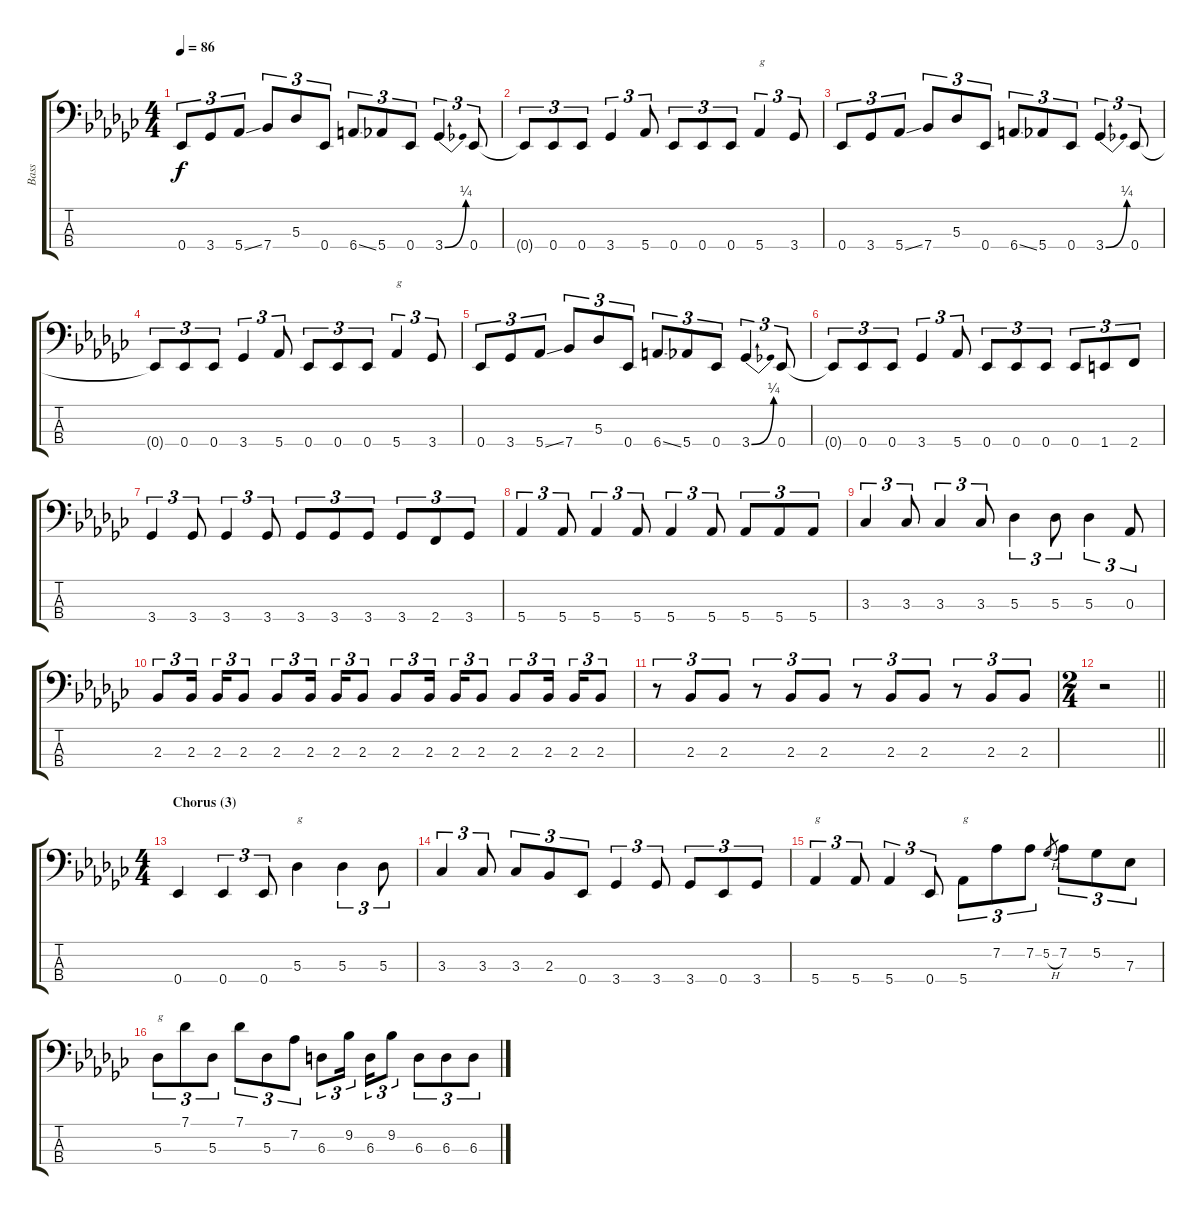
\track ("Bass" "Bass") {instrument electricbassfinger}
\staff {score tabs}
\tuning (Gb2 Db2 Ab1 Eb1) {hide}
\ts (4 4)
\tempo 86
\clef f4
\ks ebminor
0.4.8{tu (3 2) dy f} 3.4.8{tu (3 2)} 5.4{ss}.8{tu (3 2)} 7.4.8{tu (3 2)} 5.3.8{tu (3 2)} 0.4.8{tu (3 2)} 6.4{ss}.8{tu (3 2)} 5.4.8{tu (3 2)} 0.4.8{tu (3 2)} 3.4{be (bend 0 0 60 1)}.4{tu (3 2)} 0.4.8{tu (3 2)} |
0.4{t}.8{tu (3 2)} 0.4.8{tu (3 2)} 0.4.8{tu (3 2)} 3.4.4{tu (3 2)} 5.4.8{tu (3 2)} 0.4.8{tu (3 2)} 0.4.8{tu (3 2)} 0.4.8{tu (3 2)} 5.4.4{tu (3 2) txt "g"} 3.4.8{tu (3 2)} |
0.4.8{tu (3 2)} 3.4.8{tu (3 2)} 5.4{ss}.8{tu (3 2)} 7.4.8{tu (3 2)} 5.3.8{tu (3 2)} 0.4.8{tu (3 2)} 6.4{ss}.8{tu (3 2)} 5.4.8{tu (3 2)} 0.4.8{tu (3 2)} 3.4{be (bend 0 0 60 1)}.4{tu (3 2)} 0.4.8{tu (3 2)} |
0.4{t}.8{tu (3 2)} 0.4.8{tu (3 2)} 0.4.8{tu (3 2)} 3.4.4{tu (3 2)} 5.4.8{tu (3 2)} 0.4.8{tu (3 2)} 0.4.8{tu (3 2)} 0.4.8{tu (3 2)} 5.4.4{tu (3 2) txt "g"} 3.4.8{tu (3 2)} |
0.4.8{tu (3 2)} 3.4.8{tu (3 2)} 5.4{ss}.8{tu (3 2)} 7.4.8{tu (3 2)} 5.3.8{tu (3 2)} 0.4.8{tu (3 2)} 6.4{ss}.8{tu (3 2)} 5.4.8{tu (3 2)} 0.4.8{tu (3 2)} 3.4{be (bend 0 0 60 1)}.4{tu (3 2)} 0.4.8{tu (3 2)} |
0.4{t}.8{tu (3 2)} 0.4.8{tu (3 2)} 0.4.8{tu (3 2)} 3.4.4{tu (3 2)} 5.4.8{tu (3 2)} 0.4.8{tu (3 2)} 0.4.8{tu (3 2)} 0.4.8{tu (3 2)} 0.4.8{tu (3 2)} 1.4.8{tu (3 2)} 2.4.8{tu (3 2)} |
3.4.4{tu (3 2)} 3.4.8{tu (3 2)} 3.4.4{tu (3 2)} 3.4.8{tu (3 2)} 3.4.8{tu (3 2)} 3.4.8{tu (3 2)} 3.4.8{tu (3 2)} 3.4.8{tu (3 2)} 2.4.8{tu (3 2)} 3.4.8{tu (3 2)} |
5.4.4{tu (3 2)} 5.4.8{tu (3 2)} 5.4.4{tu (3 2)} 5.4.8{tu (3 2)} 5.4.4{tu (3 2)} 5.4.8{tu (3 2)} 5.4.8{tu (3 2)} 5.4.8{tu (3 2)} 5.4.8{tu (3 2)} |
3.3.4{tu (3 2)} 3.3.8{tu (3 2)} 3.3.4{tu (3 2)} 3.3.8{tu (3 2)} 5.3.4{tu (3 2)} 5.3.8{tu (3 2)} 5.3.4{tu (3 2)} 0.3.8{tu (3 2)} |
2.3.8{tu (3 2)} 2.3.16{tu (3 2)} 2.3.16{tu (3 2)} 2.3.8{tu (3 2)} 2.3.8{tu (3 2)} 2.3.16{tu (3 2)} 2.3.16{tu (3 2)} 2.3.8{tu (3 2)} 2.3.8{tu (3 2)} 2.3.16{tu (3 2)} 2.3.16{tu (3 2)} 2.3.8{tu (3 2)} 2.3.8{tu (3 2)} 2.3.16{tu (3 2)} 2.3.16{tu (3 2)} 2.3.8{tu (3 2)} |
r.8{tu (3 2)} 2.3.8{tu (3 2)} 2.3.8{tu (3 2)} r.8{tu (3 2)} 2.3.8{tu (3 2)} 2.3.8{tu (3 2)} r.8{tu (3 2)} 2.3.8{tu (3 2)} 2.3.8{tu (3 2)} r.8{tu (3 2)} 2.3.8{tu (3 2)} 2.3.8{tu (3 2)} |
\ts (2 4)
\barLineRight lightlight
r.2 |
\ts (4 4)
\section ("" "Chorus (3)")
0.4.4 0.4.4{tu (3 2)} 0.4.8{tu (3 2)} 5.3.4{txt "g"} 5.3.4{tu (3 2)} 5.3.8{tu (3 2)} |
3.3.4{tu (3 2)} 3.3.8{tu (3 2)} 3.3.8{tu (3 2)} 2.3.8{tu (3 2)} 0.4.8{tu (3 2)} 3.4.4{tu (3 2)} 3.4.8{tu (3 2)} 3.4.8{tu (3 2)} 0.4.8{tu (3 2)} 3.4.8{tu (3 2)} |
5.4.4{tu (3 2) txt "g"} 5.4.8{tu (3 2)} 5.4.4{tu (3 2)} 0.4.8{tu (3 2)} 5.4.8{tu (3 2) txt "g"} 7.2.8{tu (3 2)} 7.2.8{tu (3 2)} 5.2{h}.8{gr} 7.2.8{tu (3 2)} 5.2.8{tu (3 2)} 7.3.8{tu (3 2)} |
5.3.8{tu (3 2) txt "g"} 7.1.8{tu (3 2)} 5.3.8{tu (3 2)} 7.1.8{tu (3 2)} 5.3.8{tu (3 2)} 7.2.8{tu (3 2)} 6.3.8{tu (3 2)} 9.2.16{tu (3 2)} 6.3.16{tu (3 2)} 9.2.8{tu (3 2)} 6.3.8{tu (3 2)} 6.3.8{tu (3 2)} 6.3.8{tu (3 2)}
